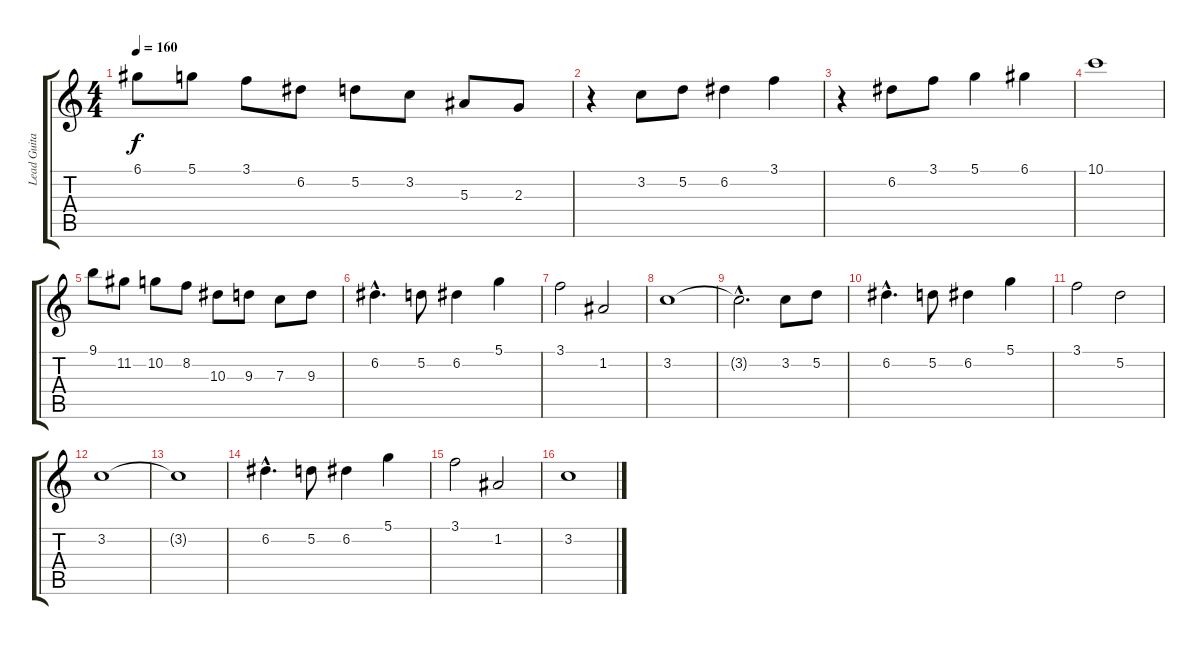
\track ("Lead Guitar" "Lead Guita") {instrument distortionguitar}
\staff {score tabs}
\tuning (D4 A3 F3 C3 G2 C2) {hide}
\ts (4 4)
\tempo 160
\clef g2
\ks c
6.1.8{dy f} 5.1.8 3.1.8 6.2.8 5.2.8 3.2.8 5.3.8 2.3.8 |
r.4 3.2.8 5.2.8 6.2.4 3.1.4 |
r.4 6.2.8 3.1.8 5.1.4 6.1.4 |
10.1.1 |
9.1.8 11.2.8 10.2.8 8.2.8 10.3.8 9.3.8 7.3.8 9.3.8 |
6.2{hac}.4{d} 5.2.8 6.2.4 5.1.4 |
3.1.2 1.2.2 |
3.2.1 |
3.2{hac t}.2{d} 3.2.8 5.2.8 |
6.2{hac}.4{d} 5.2.8 6.2.4 5.1.4 |
3.1.2 5.2.2 |
3.2.1 |
3.2{t}.1 |
6.2{hac}.4{d} 5.2.8 6.2.4 5.1.4 |
3.1.2 1.2.2 |
3.2.1
